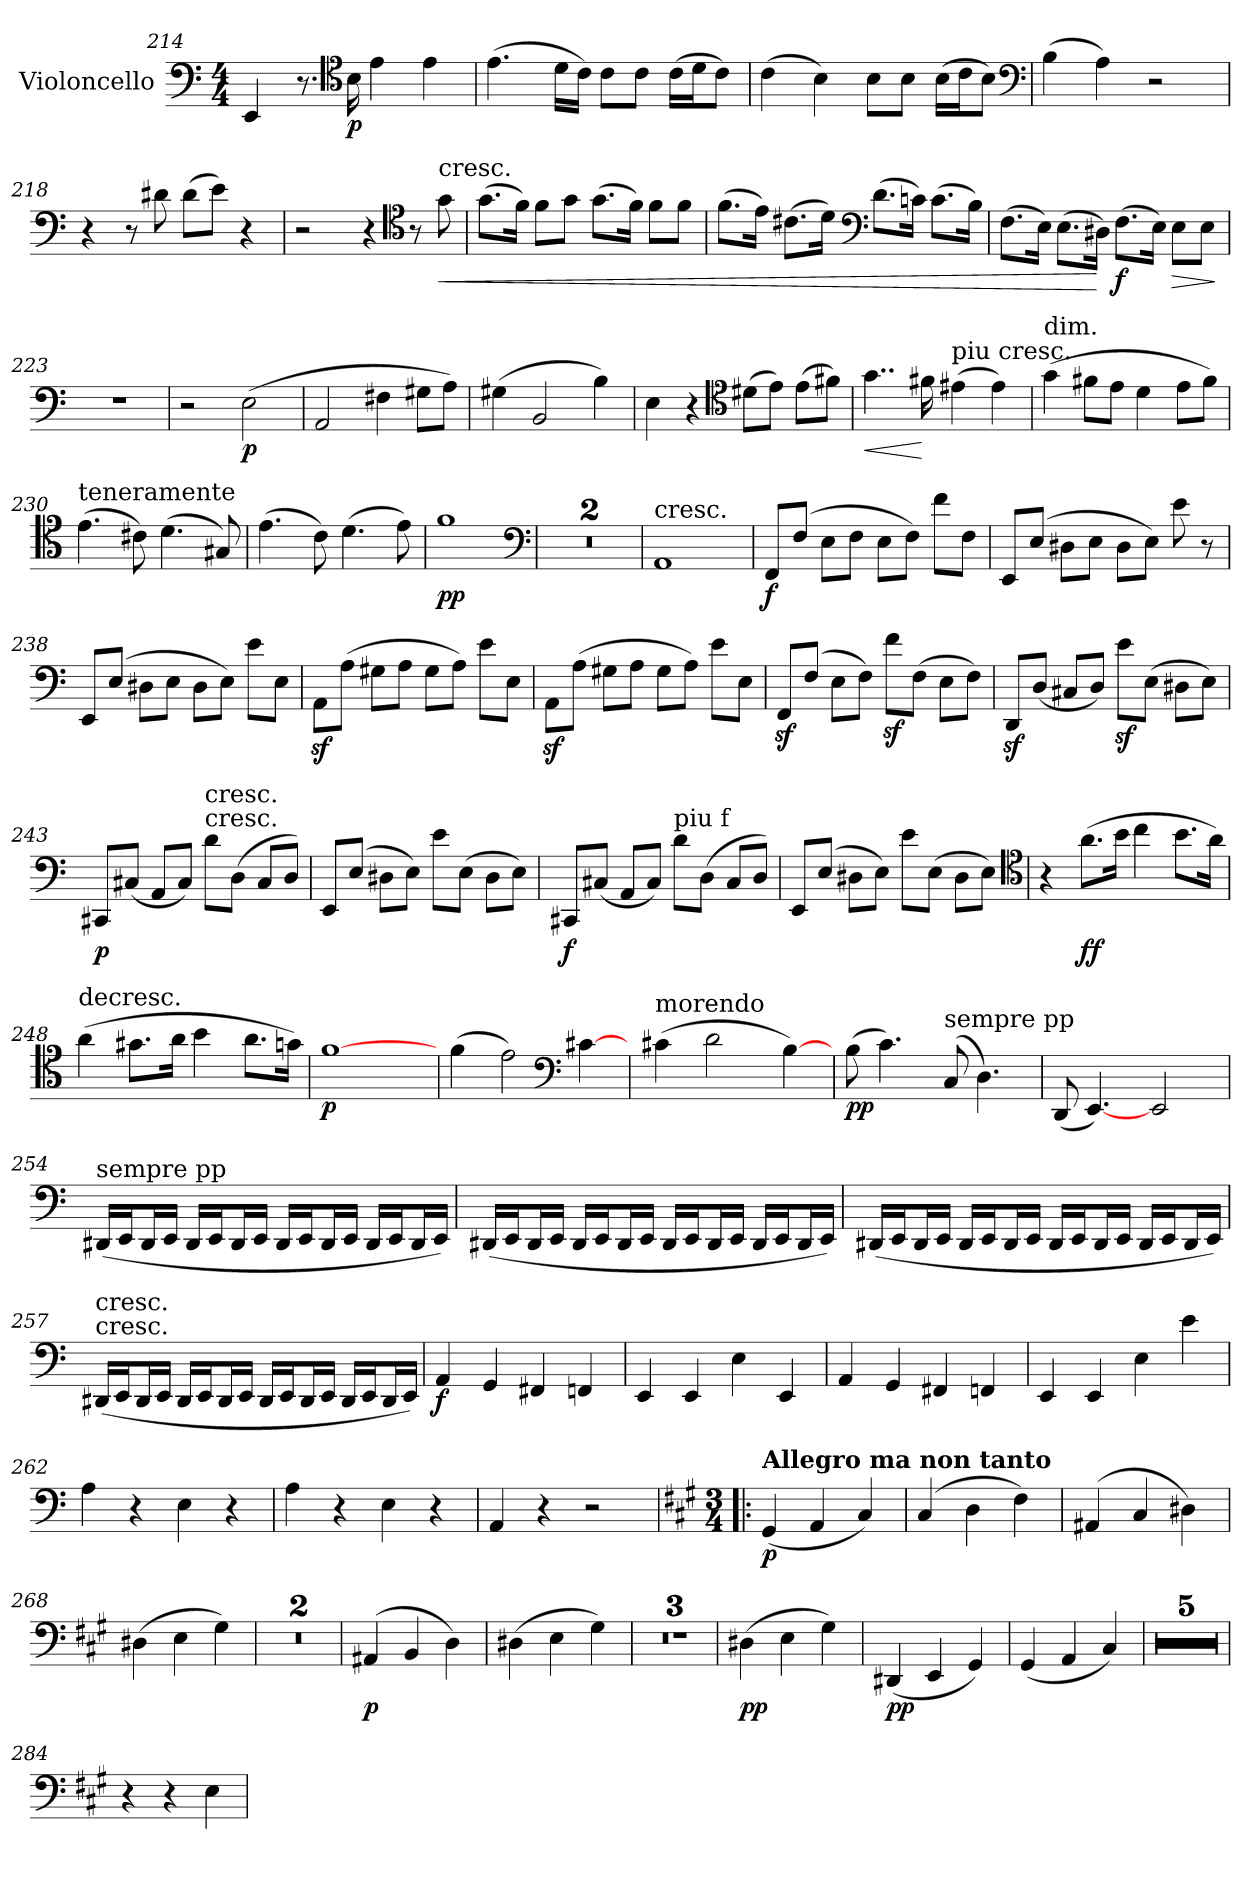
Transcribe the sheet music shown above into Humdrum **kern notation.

**kern	**dynam
*part1	*part1
*staff1	*staff1
*I"Violoncello	*
*I'Vc	*
*clefF4	*
*k[]	*
*C:	*
*M4/4	*
=214	=214
4EE	.
8.r	.
*clefC4	*
16B	p
4e	.
4e	.
=215	=215
(4.e	.
16d\LL	.
16c\JJ)	.
8c\L	.
8c\J	.
(16c\LL	.
16d\J	.
8c\J)	.
=216	=216
(4c	.
4B)	.
8B\L	.
8B\J	.
(16B\LL	.
16c\J	.
8B\J)	.
*clefF4	*
=217	=217
(4B	.
4A)	.
2r	.
=218	=218
4r	.
8r	.
8d#X	.
(8d#\L	.
8e\J)	.
4r	.
=219	=219
2r	.
4r	.
*clefC4	*
8r	.
!LO:TX:a:t=cresc.	!
!	!LO:HP:b
8g	<
=220	=220
(8.g\L	.
16f\Jk)	.
8f\L	.
8g\J	.
(8.g\L	.
16f\Jk)	.
8f\L	.
8f\J	.
=221	=221
(8.f\L	.
16e\Jk)	.
(8.c#X\L	.
16d\Jk)	.
*clefF4	*
(8.d\L	.
16cn\Jk)	.
(8.c\L	.
16B\Jk)	.
=222	=222
(8.F\L	.
16E\Jk)	.
(8.E\L	.
16D#X\Jk)	[
(8.F\L	f
16E\Jk)	.
!	!LO:HP:b
8E\L	>
8E\J	.
.	]
=223	=223
1r	.
=224	=224
2r	.
(2E	p
=225	=225
2AA	.
4F#X	.
8G#X\L	.
8A\J)	.
=226	=226
(4G#X	.
2BB	.
4B)	.
=227	=227
4E	.
4r	.
*clefC4	*
(8d#X\L	.
8e\J)	.
(8e\L	.
8f#X\J)	.
=228	=228
!	!LO:HP:b
4..g	<
16f#X	[
!LO:TX:a:t=piu cresc.	!
(4e#X	.
4e#)	.
=229	=229
!LO:TX:a:t=dim.	!
(4g	.
8f#X\L	.
8e\J	.
4d	.
8e\L	.
8f#\J)	.
=230	=230
!LO:TX:a:t=teneramente	!
(4.e	.
8c#X)	.
(4.d	.
8G#X)	.
=231	=231
(4.e	.
8c)	.
(4.d	.
8e)	.
=232	=232
1f	pp
*clefF4	*
=233	=233
1r	.
=234	=234
1r	.
=235	=235
!LO:TX:a:t=cresc.	!
1AA	.
=236	=236
8FF/L	f
(8F/J	.
8E\L	.
8F\J	.
8E\L	.
8F\J)	.
8f\L	.
8F\J	.
=237	=237
8EE/L	.
(8E/J	.
8D#X\L	.
8E\J	.
8D#\L	.
8E\J)	.
8e	.
8r	.
=238	=238
8EE/L	.
(8E/J	.
8D#X\L	.
8E\J	.
8D#\L	.
8E\J)	.
8e\L	.
8E\J	.
=239	=239
8AAz\L	.
(8A\J	.
8G#X\L	.
8A\J	.
8G#\L	.
8A\J)	.
8e\L	.
8E\J	.
=240	=240
8AAz\L	.
(8A\J	.
8G#X\L	.
8A\J	.
8G#\L	.
8A\J)	.
8e\L	.
8E\J	.
=241	=241
8FFz/L	.
(8F/J	.
8E\L	.
8F\J)	.
8fz\L	.
(8F\J	.
8E\L	.
8F\J)	.
=242	=242
8DDz/L	.
(8D/J	.
8C#X/L	.
8D/J)	.
8ez\L	.
(8E\J	.
8D#X\L	.
8E\J)	.
=243	=243
8CC#X/L	p
(8C#X/J	.
8AA/L	.
8C#/J)	.
!LO:TX:t=cresc.	!
!LO:TX:a:t=cresc.	!
8d\L	.
(8D\J	.
8C#/L	.
8D/J)	.
=244	=244
8EE/L	.
(8E/J	.
8D#X\L	.
8E\J)	.
8e\L	.
(8E\J	.
8D#\L	.
8E\J)	.
=245	=245
8CC#X/L	f
(8C#X/J	.
8AA/L	.
8C#/J)	.
!LO:TX:a:t=piu f	!
8d\L	.
(8D\J	.
8C#/L	.
8D/J)	.
=246	=246
8EE/L	.
(8E/J	.
8D#X\L	.
8E\J)	.
8e\L	.
(8E\J	.
8D#\L	.
8E\J)	.
*clefC4	*
=247	=247
4r	.
(8.a\L	ff
16b\Jk	.
4cc	.
8.b\L	.
16a\Jk)	.
=248	=248
!LO:TX:t=decresc.	!
(4a	.
8.g#X\L	.
16a\Jk	.
4b	.
8.a\L	.
16gn\Jk)	.
=249	=249
[1f	p
=250	=250
(4f	.
2e)	.
*clefF4	*
[4c#X	.
=251	=251
!LO:TX:a:t=morendo	!
(4c#X	.
2d	.
[4B)	.
=252	=252
(8B	pp
4.c)	.
!LO:TX:a:t=sempre pp	!
(8C	.
4.D)	.
=253	=253
(8DD	.
[4.EE)	.
2EE	.
=254	=254
!LO:TX:a:t=sempre pp	!
(16DD#X/LL	.
16EE/J	.
16DD#/L	.
16EE/JJ	.
16DD#/LL	.
16EE/J	.
16DD#/L	.
16EE/JJ	.
16DD#/LL	.
16EE/J	.
16DD#/L	.
16EE/JJ	.
16DD#/LL	.
16EE/J	.
16DD#/L	.
16EE/JJ)	.
=255	=255
(16DD#X/LL	.
16EE/J	.
16DD#/L	.
16EE/JJ	.
16DD#/LL	.
16EE/J	.
16DD#/L	.
16EE/JJ	.
16DD#/LL	.
16EE/J	.
16DD#/L	.
16EE/JJ	.
16DD#/LL	.
16EE/J	.
16DD#/L	.
16EE/JJ)	.
=256	=256
(16DD#X/LL	.
16EE/J	.
16DD#/L	.
16EE/JJ	.
16DD#/LL	.
16EE/J	.
16DD#/L	.
16EE/JJ	.
16DD#/LL	.
16EE/J	.
16DD#/L	.
16EE/JJ	.
16DD#/LL	.
16EE/J	.
16DD#/L	.
16EE/JJ)	.
=257	=257
!LO:TX:t=cresc.	!
!LO:TX:a:t=cresc.	!
(16DD#X/LL	.
16EE/J	.
16DD#/L	.
16EE/JJ	.
16DD#/LL	.
16EE/J	.
16DD#/L	.
16EE/JJ	.
16DD#/LL	.
16EE/J	.
16DD#/L	.
16EE/JJ	.
16DD#/LL	.
16EE/J	.
16DD#/L	.
16EE/JJ)	.
=258	=258
4AA	f
4GG	.
4FF#X	.
4FFn	.
=259	=259
4EE	.
4EE	.
4E	.
4EE	.
=260	=260
4AA	.
4GG	.
4FF#X	.
4FFn	.
=261	=261
4EE	.
4EE	.
4E	.
4e	.
=262	=262
4A	.
4r	.
4E	.
4r	.
=263	=263
4A	.
4r	.
4E	.
4r	.
=264	=264
4AA	.
4r	.
2r	.
=265!|:	=265!|:
*k[f#c#g#]	*
*A:	*
*M3/4	*
!LO:TX:a:B:t=Allegro ma non tanto	!
(4GG#	p
4AA	.
4C#)	.
=266	=266
(4C#	.
4D	.
4F#)	.
=267	=267
(4AA#X	.
4C#	.
4D#X)	.
=268	=268
(4D#X	.
4E	.
4G#)	.
=269	=269
2.r	.
=270	=270
2.r	.
=271	=271
(4AA#X	p
4BB	.
4D)	.
=272	=272
(4D#X	.
4E	.
4G#)	.
=273	=273
2.r	.
=274	=274
2.r	.
=275	=275
2.r	.
=276	=276
(4D#X	pp
4E	.
4G#)	.
=277	=277
(4DD#X	pp
4EE	.
4GG#)	.
=278	=278
(4GG#	.
4AA	.
4C#)	.
=279	=279
2.r	.
=280	=280
2.r	.
=281	=281
2.r	.
=282	=282
2.r	.
=283	=283
2.r	.
=284	=284
4r	.
4r	.
4E	.
=	=
*-	*-
